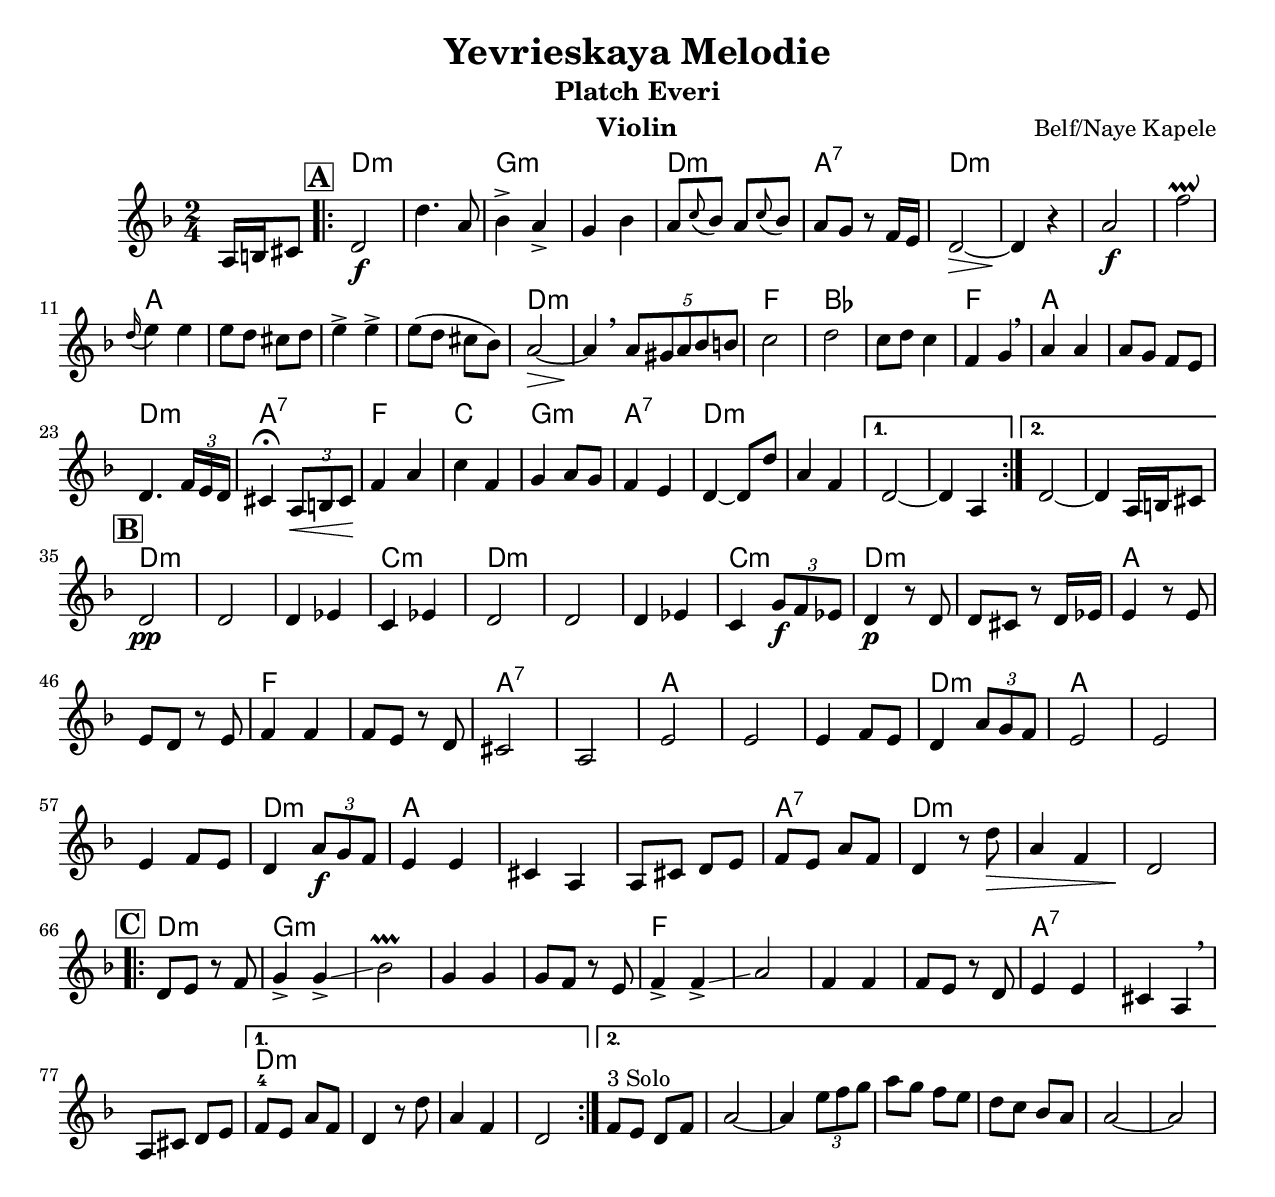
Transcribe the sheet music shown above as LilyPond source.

\version "2.24.0"
\include "english.ly"
%\pointAndClickOff
\paper{
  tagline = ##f
  %print-all-headers = ##t
  #(set-paper-size "letter")
}
date = #(strftime "%d-%m-%Y" (localtime (current-time)))

%\markup{ \italic{ " Updated " \date  }  }
\header{
  subtitle ="Platch Everi"
  title="Yevrieskaya Melodie"
instrument= "Violin"
instrument= "Violin"
  composer= "Belf/Naye Kapele"

}


melody = \relative c'
{
  \clef treble
  \key d \minor
  \time 2/4
  \set Score.rehearsalMarkFormatter = #format-mark-box-alphabet


  %introduction

  % {d4 d d2 d4 d d2}
  \partial 8*2 a16 b cs8
  % A section, 1 repeat
  \repeat volta 2{
    \mark \default
    d2\f d'4. a8
    bf4-> a-> g bf
    a8 \grace c (bf) a \grace c (bf) | a g8 r f16 e
    d2\> ~
    d4\! r
    a'2\f  f'\prallup
    \grace d16(e4) e
    e8 d cs d
    e4-> e->
    e8 (d cs bf)
    a2\>  ~
    a4\! \breathe \times 2/5 {a8 gs a bf b }%\tuplet 3/2 {a8 as bf}
    c2 |
    d2
    c8 d c4
    f,4 g \breathe
    a a
    a8 g f e
    d4. \tuplet 3/2 {f16 e d}
    cs4\fermata \tuplet 3/2 {a8\< b8 cs8} f4\!

    a c
    f, g
    a8 g f4
    e  d ~ d8 d'
    a4 f
  }
  \alternative{
    {
      %a4 f4
      d2~ d4 a
    }
    {
      d2 ~
      d4 a16 b cs8
    }
  }
  % B section, no repeat
  \break
  \mark \default
  {
    %\bar "||"
    %a8 b4 cs 8
    d2\pp d
    d4 ef c ef
    d2 d
    d4 ef
    c  \tuplet 3/2 {g'8\f f ef}
    %d4 \tuplet 3/2 {g8 f ef}

    d4\p r8 d8 d cs r d16 ef
    e4 r8 e8 e d r e f4 f f8 e r d cs2 a
    e' e e4 f8 e
    d4 \tuplet 3/2 {a'8 g f}
    e2 e e4 f8 e
    d4 \tuplet 3/2 {a'8\f  g f}
    e4 e cs a
    a8 cs d e
    f e a f
    d 4 r8 d'\> a4 f d2\!
  }
  %C sectio
  \break

  \repeat volta 2{
    \mark \default
d8  e r f
    g4-> g-> \glissando
    bf2 \prallprall
    g4 g
    g8 f r e
    f4-> f->\glissando
    a2
    f4 f
    f8 e r d
    e4 e
    cs a \breathe
    a8 cs d e

  }
  \alternative {
    {f8 ^4 e a f d4 r8 d' a4  f d2}
    {
      f8 ^"3 Solo"  e d f a2 ~
      a4 \tuplet 3/2{e'8 f g}|
      a8 g f e
      d8 c bf a
      a2~
      a2
    }

  }

}

secund = \relative c
{
  \clef bass
  \key d \minor
  \time 2/4
  r8*3
  \chordmode{
    d,4:m d,:m
    d,:m r
    g,4:m g,:m
    g,:m r
    d,4:m d,:m
    a,4:7 r
    d,4:m d,:m
    d,:m r
    d,4:m d,:m
    d,:m r

  }

}
harmonies = \chordmode {
  %A section
  s8*2
  d2*2:m

  g2*2:m
  d2:m
  a2:7
  d2*4:m

  a2*4
  d2*2:m

  f2
  bf2*2 %b2*2:6

  f2
  a2*2
  d2:m
  a4*2:7
  f4*2

  c4*2

  g4*2:m
  a4*2:7

  d4*12:m
  %B section

  d2*3:m
  c2:m
  d2*3:m
  c2:m
  d2*2:m

  a2*2
  %r2
  f2*2
  a2*2:7

  a2*3
  d2:m
  a2*3
  d2:m
  a2*3
  a2:7
  d2*3:m
  % C section
  d2:m
  g2*4:m
  f2*4
  a2*3:7
  d2*4:m


}

\score {
  <<
    \new ChordNames {
      \set chordChanges = ##f
      \harmonies
    }
    \new Staff \melody
   % \new Staff \secund
  >>

  \midi{\tempo 4 = 120}
  \layout{indent = 1.0\cm}
  }

